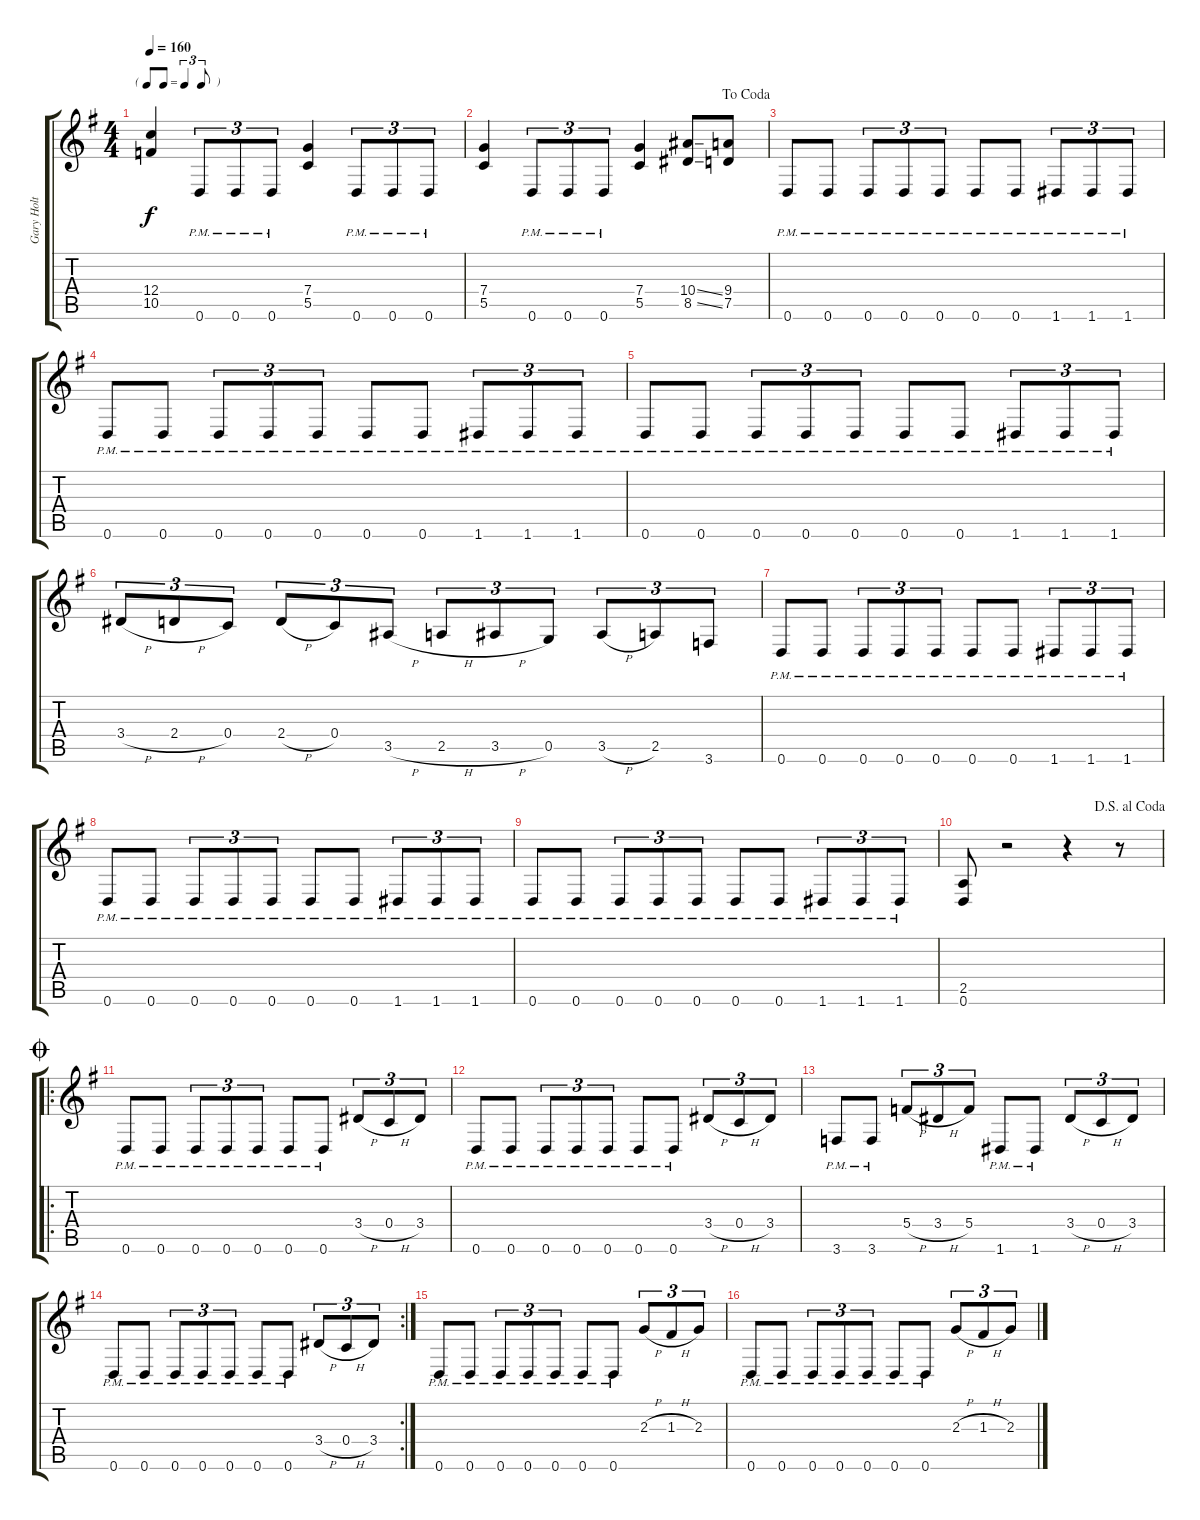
\track ("Gary Holt" "Gary Holt") {instrument distortionguitar}
\staff {score tabs}
\tuning (D4 A3 F3 C3 G2 D2) {hide}
\ts (4 4)
\tf triplet8th
\tempo 160
\clef g2
\ks g
(12.4 10.5).4{dy f} 0.6{pm}.8{tu (3 2)} 0.6{pm}.8{tu (3 2)} 0.6{pm}.8{tu (3 2)} (7.4 5.5).4 0.6{pm}.8{tu (3 2)} 0.6{pm}.8{tu (3 2)} 0.6{pm}.8{tu (3 2)} |
\jump dacoda
(7.4 5.5).4 0.6{pm}.8{tu (3 2)} 0.6{pm}.8{tu (3 2)} 0.6{pm}.8{tu (3 2)} (7.4 5.5).4 (10.4{ss} 8.5{ss}).8 (9.4 7.5).8 |
0.6{pm}.8 0.6{pm}.8 0.6{pm}.8{tu (3 2)} 0.6{pm}.8{tu (3 2)} 0.6{pm}.8{tu (3 2)} 0.6{pm}.8 0.6{pm}.8 1.6{pm}.8{tu (3 2)} 1.6{pm}.8{tu (3 2)} 1.6{pm}.8{tu (3 2)} |
0.6{pm}.8 0.6{pm}.8 0.6{pm}.8{tu (3 2)} 0.6{pm}.8{tu (3 2)} 0.6{pm}.8{tu (3 2)} 0.6{pm}.8 0.6{pm}.8 1.6{pm}.8{tu (3 2)} 1.6{pm}.8{tu (3 2)} 1.6{pm}.8{tu (3 2)} |
0.6{pm}.8 0.6{pm}.8 0.6{pm}.8{tu (3 2)} 0.6{pm}.8{tu (3 2)} 0.6{pm}.8{tu (3 2)} 0.6{pm}.8 0.6{pm}.8 1.6{pm}.8{tu (3 2)} 1.6{pm}.8{tu (3 2)} 1.6{pm}.8{tu (3 2)} |
3.4{h}.8{tu (3 2)} 2.4{h}.8{tu (3 2)} 0.4.8{tu (3 2)} 2.4{h}.8{tu (3 2)} 0.4.8{tu (3 2)} 3.5{h}.8{tu (3 2)} 2.5{h}.8{tu (3 2)} 3.5{h}.8{tu (3 2)} 0.5.8{tu (3 2)} 3.5{h}.8{tu (3 2)} 2.5.8{tu (3 2)} 3.6.8{tu (3 2)} |
0.6{pm}.8 0.6{pm}.8 0.6{pm}.8{tu (3 2)} 0.6{pm}.8{tu (3 2)} 0.6{pm}.8{tu (3 2)} 0.6{pm}.8 0.6{pm}.8 1.6{pm}.8{tu (3 2)} 1.6{pm}.8{tu (3 2)} 1.6{pm}.8{tu (3 2)} |
0.6{pm}.8 0.6{pm}.8 0.6{pm}.8{tu (3 2)} 0.6{pm}.8{tu (3 2)} 0.6{pm}.8{tu (3 2)} 0.6{pm}.8 0.6{pm}.8 1.6{pm}.8{tu (3 2)} 1.6{pm}.8{tu (3 2)} 1.6{pm}.8{tu (3 2)} |
0.6{pm}.8 0.6{pm}.8 0.6{pm}.8{tu (3 2)} 0.6{pm}.8{tu (3 2)} 0.6{pm}.8{tu (3 2)} 0.6{pm}.8 0.6{pm}.8 1.6{pm}.8{tu (3 2)} 1.6{pm}.8{tu (3 2)} 1.6{pm}.8{tu (3 2)} |
\jump dalsegnoalcoda
(2.5 0.6).8 r.2 r.4 r.8 |
\ro
\jump coda
0.6{pm}.8 0.6{pm}.8 0.6{pm}.8{tu (3 2)} 0.6{pm}.8{tu (3 2)} 0.6{pm}.8{tu (3 2)} 0.6{pm}.8 0.6{pm}.8 3.4{h}.8{tu (3 2)} 0.4{h}.8{tu (3 2)} 3.4.8{tu (3 2)} |
0.6{pm}.8 0.6{pm}.8 0.6{pm}.8{tu (3 2)} 0.6{pm}.8{tu (3 2)} 0.6{pm}.8{tu (3 2)} 0.6{pm}.8 0.6{pm}.8 3.4{h}.8{tu (3 2)} 0.4{h}.8{tu (3 2)} 3.4.8{tu (3 2)} |
3.6{pm}.8 3.6{pm}.8 5.4{h}.8{tu (3 2)} 3.4{h}.8{tu (3 2)} 5.4.8{tu (3 2)} 1.6{pm}.8 1.6{pm}.8 3.4{h}.8{tu (3 2)} 0.4{h}.8{tu (3 2)} 3.4.8{tu (3 2)} |
\rc 2
0.6{pm}.8 0.6{pm}.8 0.6{pm}.8{tu (3 2)} 0.6{pm}.8{tu (3 2)} 0.6{pm}.8{tu (3 2)} 0.6{pm}.8 0.6{pm}.8 3.4{h}.8{tu (3 2)} 0.4{h}.8{tu (3 2)} 3.4.8{tu (3 2)} |
0.6{pm}.8 0.6{pm}.8 0.6{pm}.8{tu (3 2)} 0.6{pm}.8{tu (3 2)} 0.6{pm}.8{tu (3 2)} 0.6{pm}.8 0.6{pm}.8 2.3{h}.8{tu (3 2)} 1.3{h}.8{tu (3 2)} 2.3.8{tu (3 2)} |
0.6{pm}.8 0.6{pm}.8 0.6{pm}.8{tu (3 2)} 0.6{pm}.8{tu (3 2)} 0.6{pm}.8{tu (3 2)} 0.6{pm}.8 0.6{pm}.8 2.3{h}.8{tu (3 2)} 1.3{h}.8{tu (3 2)} 2.3.8{tu (3 2)}
